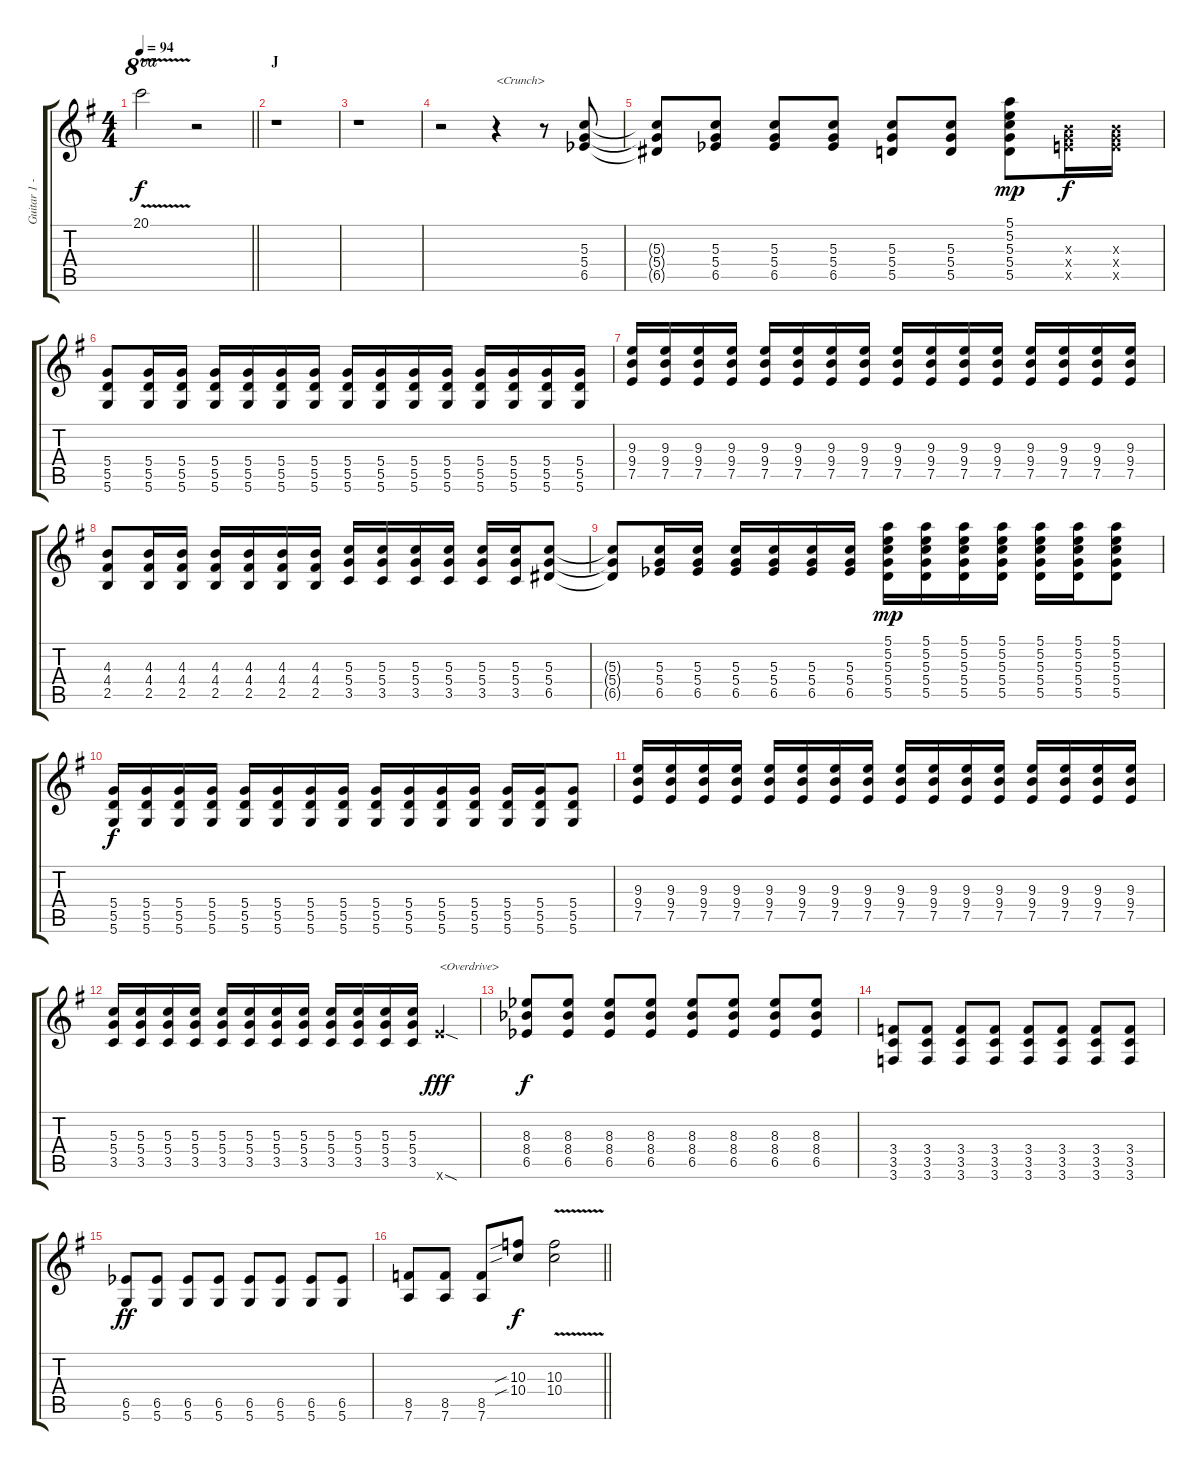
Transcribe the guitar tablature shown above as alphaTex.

\track ("Guitar 1 - Hiroshi" "Guitar 1 -") {instrument distortionguitar}
\staff {score tabs}
\tuning (E4 B3 G3 D3 A2 D2) {hide}
\ts (4 4)
\tempo 94
\clef g2
\barLineRight lightlight
\ks g
20.1{v t}.2{ot 8va dy f} r.2 |
\section ("" "J")
r.1 |
r.1 |
r.2 r.4{txt "<Crunch>"} r.8{volume 8 balance 0 instrument overdrivenguitar} (5.3 5.4 6.5{acc b}).8 |
(5.3{t} 5.4{t} 6.5{t}).8 (5.3 5.4 6.5{acc b}).8 (5.3 5.4 6.5{acc b}).8 (5.3 5.4 6.5{acc b}).8 (5.3 5.4 5.5).8 (5.3 5.4 5.5).8 (5.1 5.2 5.3 5.4 5.5).8{dy mp} (4.3{x} 5.4{x} 7.5{x}).16{dy f} (4.3{x} 5.4{x} 7.5{x}).16 |
(5.4 5.5 5.6).8 (5.4 5.5 5.6).16 (5.4 5.5 5.6).16 (5.4 5.5 5.6).16 (5.4 5.5 5.6).16 (5.4 5.5 5.6).16 (5.4 5.5 5.6).16 (5.4 5.5 5.6).16 (5.4 5.5 5.6).16 (5.4 5.5 5.6).16 (5.4 5.5 5.6).16 (5.4 5.5 5.6).16 (5.4 5.5 5.6).16 (5.4 5.5 5.6).16 (5.4 5.5 5.6).16 |
(9.3 9.4 7.5).16 (9.3 9.4 7.5).16 (9.3 9.4 7.5).16 (9.3 9.4 7.5).16 (9.3 9.4 7.5).16 (9.3 9.4 7.5).16 (9.3 9.4 7.5).16 (9.3 9.4 7.5).16 (9.3 9.4 7.5).16 (9.3 9.4 7.5).16 (9.3 9.4 7.5).16 (9.3 9.4 7.5).16 (9.3 9.4 7.5).16 (9.3 9.4 7.5).16 (9.3 9.4 7.5).16 (9.3 9.4 7.5).16 |
(4.3 4.4 2.5).8 (4.3 4.4 2.5).16 (4.3 4.4 2.5).16 (4.3 4.4 2.5).16 (4.3 4.4 2.5).16 (4.3 4.4 2.5).16 (4.3 4.4 2.5).16 (5.3 5.4 3.5).16 (5.3 5.4 3.5).16 (5.3 5.4 3.5).16 (5.3 5.4 3.5).16 (5.3 5.4 3.5).16 (5.3 5.4 3.5).16 (5.3 5.4 6.5).8 |
(5.3{t} 5.4{t} 6.5{t}).8 (5.3 5.4 6.5{acc b}).16 (5.3 5.4 6.5{acc b}).16 (5.3 5.4 6.5{acc b}).16 (5.3 5.4 6.5{acc b}).16 (5.3 5.4 6.5{acc b}).16 (5.3 5.4 6.5{acc b}).16 (5.1 5.2 5.3 5.4 5.5).16{dy mp} (5.1 5.2 5.3 5.4 5.5).16 (5.1 5.2 5.3 5.4 5.5).16 (5.1 5.2 5.3 5.4 5.5).16 (5.1 5.2 5.3 5.4 5.5).16 (5.1 5.2 5.3 5.4 5.5).16 (5.1 5.2 5.3 5.4 5.5).8 |
(5.4 5.5 5.6).16{dy f} (5.4 5.5 5.6).16 (5.4 5.5 5.6).16 (5.4 5.5 5.6).16 (5.4 5.5 5.6).16 (5.4 5.5 5.6).16 (5.4 5.5 5.6).16 (5.4 5.5 5.6).16 (5.4 5.5 5.6).16 (5.4 5.5 5.6).16 (5.4 5.5 5.6).16 (5.4 5.5 5.6).16 (5.4 5.5 5.6).16 (5.4 5.5 5.6).16 (5.4 5.5 5.6).8 |
(9.3 9.4 7.5).16 (9.3 9.4 7.5).16 (9.3 9.4 7.5).16 (9.3 9.4 7.5).16 (9.3 9.4 7.5).16 (9.3 9.4 7.5).16 (9.3 9.4 7.5).16 (9.3 9.4 7.5).16 (9.3 9.4 7.5).16 (9.3 9.4 7.5).16 (9.3 9.4 7.5).16 (9.3 9.4 7.5).16 (9.3 9.4 7.5).16 (9.3 9.4 7.5).16 (9.3 9.4 7.5).16 (9.3 9.4 7.5).16 |
(5.3 5.4 3.5).16 (5.3 5.4 3.5).16 (5.3 5.4 3.5).16 (5.3 5.4 3.5).16 (5.3 5.4 3.5).16 (5.3 5.4 3.5).16 (5.3 5.4 3.5).16 (5.3 5.4 3.5).16 (5.3 5.4 3.5).16 (5.3 5.4 3.5).16 (5.3 5.4 3.5).16 (5.3 5.4 3.5).16 14.6{sod x}.4{txt "<Overdrive>" dy fff instrument distortionguitar} |
(8.3{acc b} 8.4{acc b} 6.5{acc b}).8{dy f} (8.3{acc b} 8.4{acc b} 6.5{acc b}).8 (8.3{acc b} 8.4{acc b} 6.5{acc b}).8 (8.3{acc b} 8.4{acc b} 6.5{acc b}).8 (8.3{acc b} 8.4{acc b} 6.5{acc b}).8 (8.3{acc b} 8.4{acc b} 6.5{acc b}).8 (8.3{acc b} 8.4{acc b} 6.5{acc b}).8 (8.3{acc b} 8.4{acc b} 6.5{acc b}).8 |
(3.4 3.5 3.6).8 (3.4 3.5 3.6).8 (3.4 3.5 3.6).8 (3.4 3.5 3.6).8 (3.4 3.5 3.6).8 (3.4 3.5 3.6).8 (3.4 3.5 3.6).8 (3.4 3.5 3.6).8 |
(6.5{acc b} 5.6).8{dy ff} (6.5{acc b} 5.6).8 (6.5{acc b} 5.6).8 (6.5{acc b} 5.6).8 (6.5{acc b} 5.6).8 (6.5{acc b} 5.6).8 (6.5{acc b} 5.6).8 (6.5{acc b} 5.6).8 |
\barLineRight lightlight
(8.5 7.6).8 (8.5 7.6).8 (8.5 7.6).8 (10.3{sib} 10.4{sib}).8{dy f} (10.3{v} 10.4{v}).2
